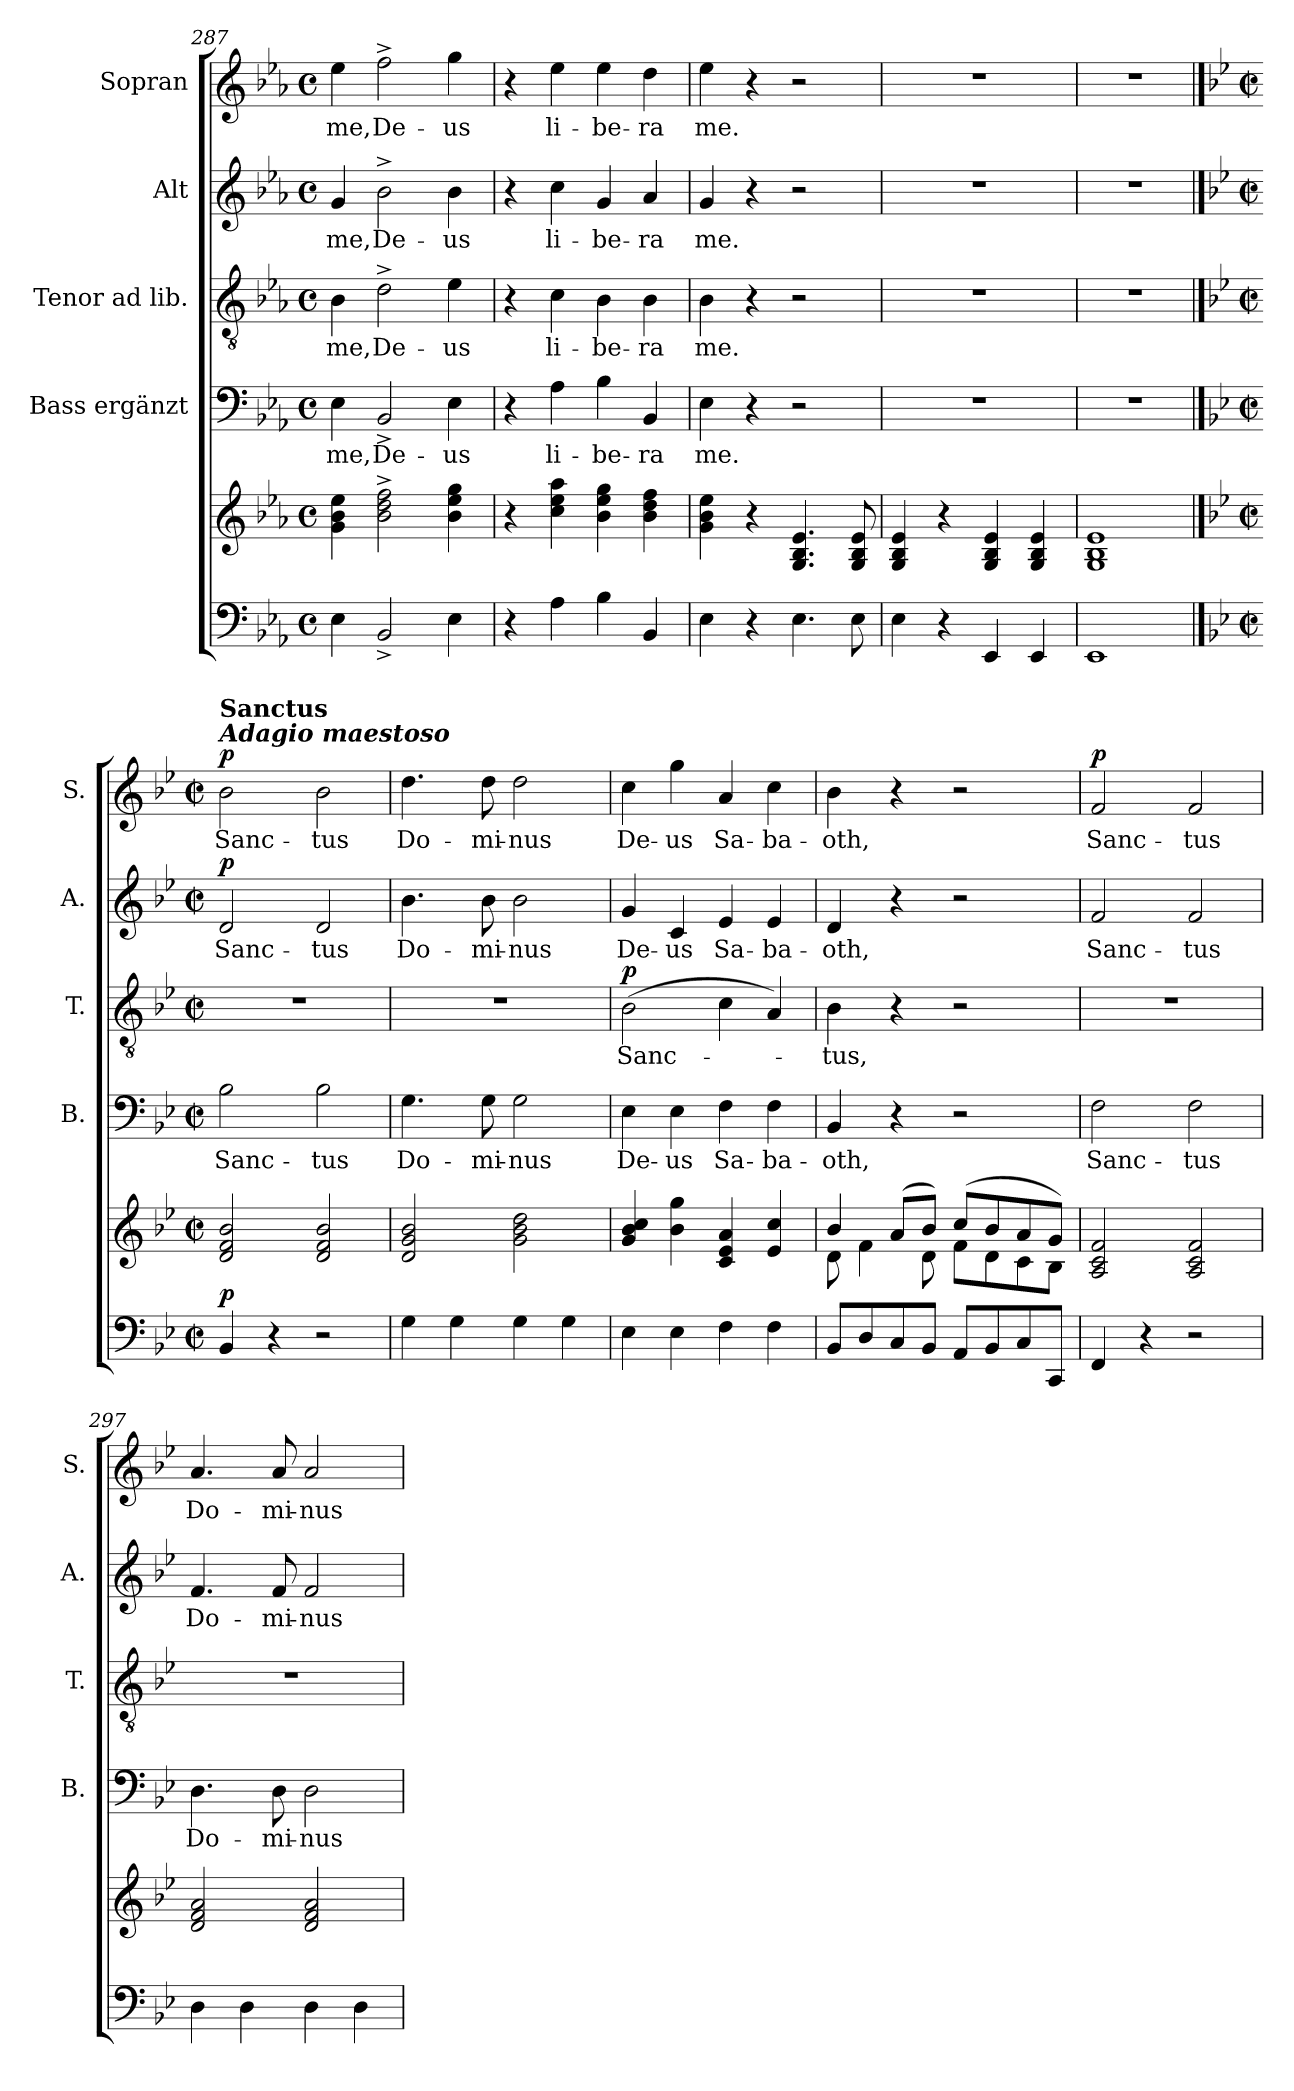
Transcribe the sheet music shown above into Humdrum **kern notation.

**kern	**kern	**dynam	**kern	**text	**kern	**text	**dynam	**kern	**text	**dynam	**kern	**text	**dynam
*part5	*part5	*part5	*part4	*part4	*part3	*part3	*part3	*part2	*part2	*part2	*part1	*part1	*part1
*staff6	*staff5	*staff5/6	*staff4	*staff4	*staff3	*staff3	*staff3	*staff2	*staff2	*staff2	*staff1	*staff1	*staff1
*	*	*	*I"Bass ergänzt	*	*I"Tenor ad lib.	*	*	*I"Alt	*	*	*I"Sopran	*	*
*	*	*	*I'B.	*	*I'T.	*	*	*I'A.	*	*	*I'S.	*	*
!!LO:LB:g=z
*clefF4	*clefG2	*	*clefF4	*	*clefGv2	*	*	*clefG2	*	*	*clefG2	*	*
*k[b-e-a-]	*k[b-e-a-]	*	*k[b-e-a-]	*	*k[b-e-a-]	*	*	*k[b-e-a-]	*	*	*k[b-e-a-]	*	*
*E-:	*E-:	*	*E-:	*	*E-:	*	*	*E-:	*	*	*E-:	*	*
*M4/4	*M4/4	*	*M4/4	*	*M4/4	*	*	*M4/4	*	*	*M4/4	*	*
*met(c)	*met(c)	*	*met(c)	*	*met(c)	*	*	*met(c)	*	*	*met(c)	*	*
=287	=287	=287	=287	=287	=287	=287	=287	=287	=287	=287	=287	=287	=287
!	!	!	!	!LO:LY:b	!	!LO:LY:b	!	!	!LO:LY:b	!	!	!LO:LY:b	!
4E-\	4g\ 4b-\ 4ee-\	.	4E-\	me,	4B-\	me,	.	4g/	me,	.	4ee-\	me,	.
!	!	!	!	!LO:LY:b	!	!LO:LY:b	!	!	!LO:LY:b	!	!	!LO:LY:b	!
2BB-^</	2b-\^> 2dd\^> 2ff\^>	.	2BB-^>/	De-	2d^>\	De-	.	2b-^>\	De-	.	2ff^>\	De-	.
!	!	!	!	!LO:LY:b	!	!LO:LY:b	!	!	!LO:LY:b	!	!	!LO:LY:b	!
4E-\	4b-\ 4ee-\ 4gg\	.	4E-\	-us	4e-\	-us	.	4b-\	-us	.	4gg\	-us	.
=288	=288	=288	=288	=288	=288	=288	=288	=288	=288	=288	=288	=288	=288
4r	4r	.	4r	.	4r	.	.	4r	.	.	4r	.	.
!	!	!	!	!LO:LY:b	!	!LO:LY:b	!	!	!LO:LY:b	!	!	!LO:LY:b	!
4A-\	4cc\ 4ee-\ 4aa-\	.	4A-\	li-	4c\	li-	.	4cc\	li-	.	4ee-\	li-	.
!	!	!	!	!LO:LY:b	!	!LO:LY:b	!	!	!LO:LY:b	!	!	!LO:LY:b	!
4B-\	4b-\ 4ee-\ 4gg\	.	4B-\	-be-	4B-\	-be-	.	4g/	-be-	.	4ee-\	-be-	.
!	!	!	!	!LO:LY:b	!	!LO:LY:b	!	!	!LO:LY:b	!	!	!LO:LY:b	!
4BB-/	4b-\ 4dd\ 4ff\	.	4BB-/	-ra	4B-\	-ra	.	4a-/	-ra	.	4dd\	-ra	.
=289	=289	=289	=289	=289	=289	=289	=289	=289	=289	=289	=289	=289	=289
!	!	!	!	!LO:LY:b	!	!LO:LY:b	!	!	!LO:LY:b	!	!	!LO:LY:b	!
4E-\	4g\ 4b-\ 4ee-\	.	4E-\	me.	4B-\	me.	.	4g/	me.	.	4ee-\	me.	.
4r	4r	.	4r	.	4r	.	.	4r	.	.	4r	.	.
4.E-\	4.G/ 4.B-/ 4.e-/	.	2r	.	2r	.	.	2r	.	.	2r	.	.
8E-\	8G/ 8B-/ 8e-/	.	.	.	.	.	.	.	.	.	.	.	.
=290	=290	=290	=290	=290	=290	=290	=290	=290	=290	=290	=290	=290	=290
4E-\	4G/ 4B-/ 4e-/	.	1r	.	1r	.	.	1r	.	.	1r	.	.
4r	4r	.	.	.	.	.	.	.	.	.	.	.	.
4EE-/	4G/ 4B-/ 4e-/	.	.	.	.	.	.	.	.	.	.	.	.
4EE-/	4G/ 4B-/ 4e-/	.	.	.	.	.	.	.	.	.	.	.	.
=291	=291	=291	=291	=291	=291	=291	=291	=291	=291	=291	=291	=291	=291
1EE-	1G 1B- 1e-	.	1r	.	1r	.	.	1r	.	.	1r	.	.
!!LO:PB:g=z
==292	==292	==292	==292	==292	==292	==292	==292	==292	==292	==292	==292	==292	==292
*k[b-e-]	*k[b-e-]	*	*k[b-e-]	*	*k[b-e-]	*	*	*k[b-e-]	*	*	*k[b-e-]	*	*
*B-:	*B-:	*	*B-:	*	*B-:	*	*	*B-:	*	*	*B-:	*	*
*M2/2	*M2/2	*	*M2/2	*	*M2/2	*	*	*M2/2	*	*	*M2/2	*	*
*met(c|)	*met(c|)	*	*met(c|)	*	*met(c|)	*	*	*met(c|)	*	*	*met(c|)	*	*
!	!	!	!	!	!	!	!	!	!	!	!LO:TX:a:Bi:t=Adagio maestoso	!	!
!	!	!	!	!	!	!	!	!	!	!	!LO:TX:a:B:t=Sanctus	!	!
!	!	!LO:DY:a=2	!	!LO:LY:b	!	!	!	!	!LO:LY:b	!LO:DY:a	!	!LO:LY:b	!LO:DY:a
4BB-/	2d/ 2f/ 2b-/	p	2B-\	Sanc-	1r	.	.	2d/	Sanc-	p	2b-\	Sanc-	p
4r	.	.	.	.	.	.	.	.	.	.	.	.	.
!	!	!	!	!LO:LY:b	!	!	!	!	!LO:LY:b	!	!	!LO:LY:b	!
2r	2d/ 2f/ 2b-/	.	2B-\	-tus	.	.	.	2d/	-tus	.	2b-\	-tus	.
=293	=293	=293	=293	=293	=293	=293	=293	=293	=293	=293	=293	=293	=293
!	!	!	!	!LO:LY:b	!	!	!	!	!LO:LY:b	!	!	!LO:LY:b	!
4G\	2d/ 2g/ 2b-/	.	4.G\	Do-	1r	.	.	4.b-\	Do-	.	4.dd\	Do-	.
4G\	.	.	.	.	.	.	.	.	.	.	.	.	.
!	!	!	!	!LO:LY:b	!	!	!	!	!LO:LY:b	!	!	!LO:LY:b	!
.	.	.	8G\	-mi-	.	.	.	8b-\	-mi-	.	8dd\	-mi-	.
!	!	!	!	!LO:LY:b	!	!	!	!	!LO:LY:b	!	!	!LO:LY:b	!
4G\	2g\ 2b-\ 2dd\	.	2G\	-nus	.	.	.	2b-\	-nus	.	2dd\	-nus	.
4G\	.	.	.	.	.	.	.	.	.	.	.	.	.
=294	=294	=294	=294	=294	=294	=294	=294	=294	=294	=294	=294	=294	=294
!	!	!	!	!LO:LY:b	!	!LO:LY:b	!LO:DY:a	!	!LO:LY:b	!	!	!LO:LY:b	!
4E-\	4g/ 4b-/ 4cc/	.	4E-\	De-	(>2B-\	Sanc-	p	4g/	De-	.	4cc\	De-	.
!	!	!	!	!LO:LY:b	!	!	!	!	!LO:LY:b	!	!	!LO:LY:b	!
4E-\	4b-\ 4gg\	.	4E-\	-us	.	.	.	4c/	-us	.	4gg\	-us	.
!	!	!	!	!LO:LY:b	!	!	!	!	!LO:LY:b	!	!	!LO:LY:b	!
4F\	4c/ 4e-/ 4a/	.	4F\	Sa-	4c\	.	.	4e-/	Sa-	.	4a/	Sa-	.
!	!	!	!	!LO:LY:b	!	!	!	!	!LO:LY:b	!	!	!LO:LY:b	!
4F\	4e-/ 4cc/	.	4F\	-ba-	4A/)	.	.	4e-/	-ba-	.	4cc\	-ba-	.
=295	=295	=295	=295	=295	=295	=295	=295	=295	=295	=295	=295	=295	=295
*	*^	*	*	*	*	*	*	*	*	*	*	*	*
!	!	!	!	!	!LO:LY:b	!	!LO:LY:b	!	!	!LO:LY:b	!	!	!LO:LY:b	!
8BB-/L	4b-/	8d\	.	4BB-/	-oth,	4B-\	-tus,	.	4d/	-oth,	.	4b-\	-oth,	.
8D/	.	4f\	.	.	.	.	.	.	.	.	.	.	.	.
8C/	(>8a/L	.	.	4r	.	4r	.	.	4r	.	.	4r	.	.
8BB-/J	8b-/J)	8d\	.	.	.	.	.	.	.	.	.	.	.	.
8AA/L	(>8cc/L	8f\L	.	2r	.	2r	.	.	2r	.	.	2r	.	.
8BB-/	8b-/	8d\	.	.	.	.	.	.	.	.	.	.	.	.
8C/	8a/	8c\	.	.	.	.	.	.	.	.	.	.	.	.
8CC/J	8g/J)	8B-\J	.	.	.	.	.	.	.	.	.	.	.	.
=296	=296	=296	=296	=296	=296	=296	=296	=296	=296	=296	=296	=296	=296	=296
!	!	!	!	!	!LO:LY:b	!	!	!	!	!LO:LY:b	!	!	!LO:LY:b	!LO:DY:a
*	*v	*v	*	*	*	*	*	*	*	*	*	*	*	*
4FF/	2A/ 2c/ 2f/	.	2F\	Sanc-	1r	.	.	2f/	Sanc-	.	2f/	Sanc-	p
4r	.	.	.	.	.	.	.	.	.	.	.	.	.
!	!	!	!	!LO:LY:b	!	!	!	!	!LO:LY:b	!	!	!LO:LY:b	!
2r	2A/ 2c/ 2f/	.	2F\	-tus	.	.	.	2f/	-tus	.	2f/	-tus	.
=297	=297	=297	=297	=297	=297	=297	=297	=297	=297	=297	=297	=297	=297
!	!	!	!	!LO:LY:b	!	!	!	!	!LO:LY:b	!	!	!LO:LY:b	!
4D\	2d/ 2f/ 2a/	.	4.D\	Do-	1r	.	.	4.f/	Do-	.	4.a/	Do-	.
4D\	.	.	.	.	.	.	.	.	.	.	.	.	.
!	!	!	!	!LO:LY:b	!	!	!	!	!LO:LY:b	!	!	!LO:LY:b	!
.	.	.	8D\	-mi-	.	.	.	8f/	-mi-	.	8a/	-mi-	.
!	!	!	!	!LO:LY:b	!	!	!	!	!LO:LY:b	!	!	!LO:LY:b	!
4D\	2d/ 2f/ 2a/	.	2D\	-nus	.	.	.	2f/	-nus	.	2a/	-nus	.
4D\	.	.	.	.	.	.	.	.	.	.	.	.	.
=	=	=	=	=	=	=	=	=	=	=	=	=	=
*-	*-	*-	*-	*-	*-	*-	*-	*-	*-	*-	*-	*-	*-
